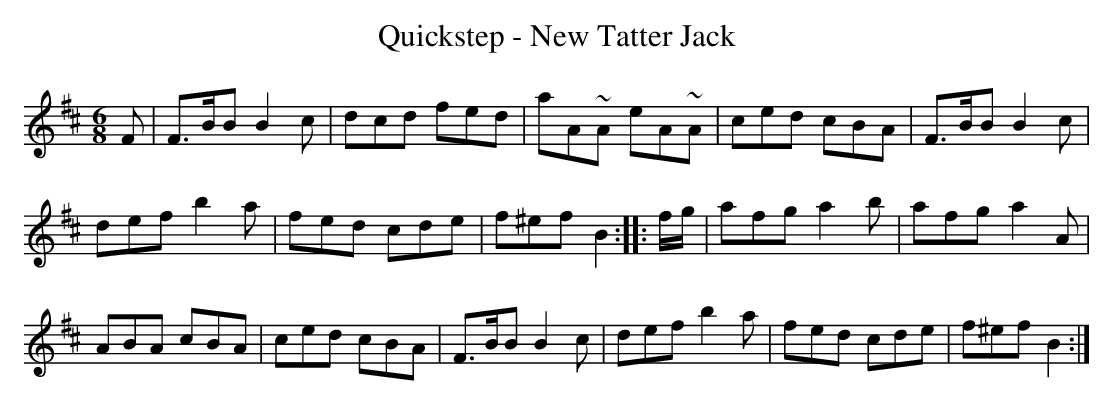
X:1
T:Quickstep - New Tatter Jack
M:6/8
L:1/8
K:Bm
F|F>BB B2c|dcd fed|aA~A eA~A|ced cBA|F>BB B2c|
def b2a|fed cde|f^ef B2::f/g/|afg a2b|afg a2A|
ABA cBA|ced cBA|F>BB B2c|def b2a|fed cde|f^ef B2:|
